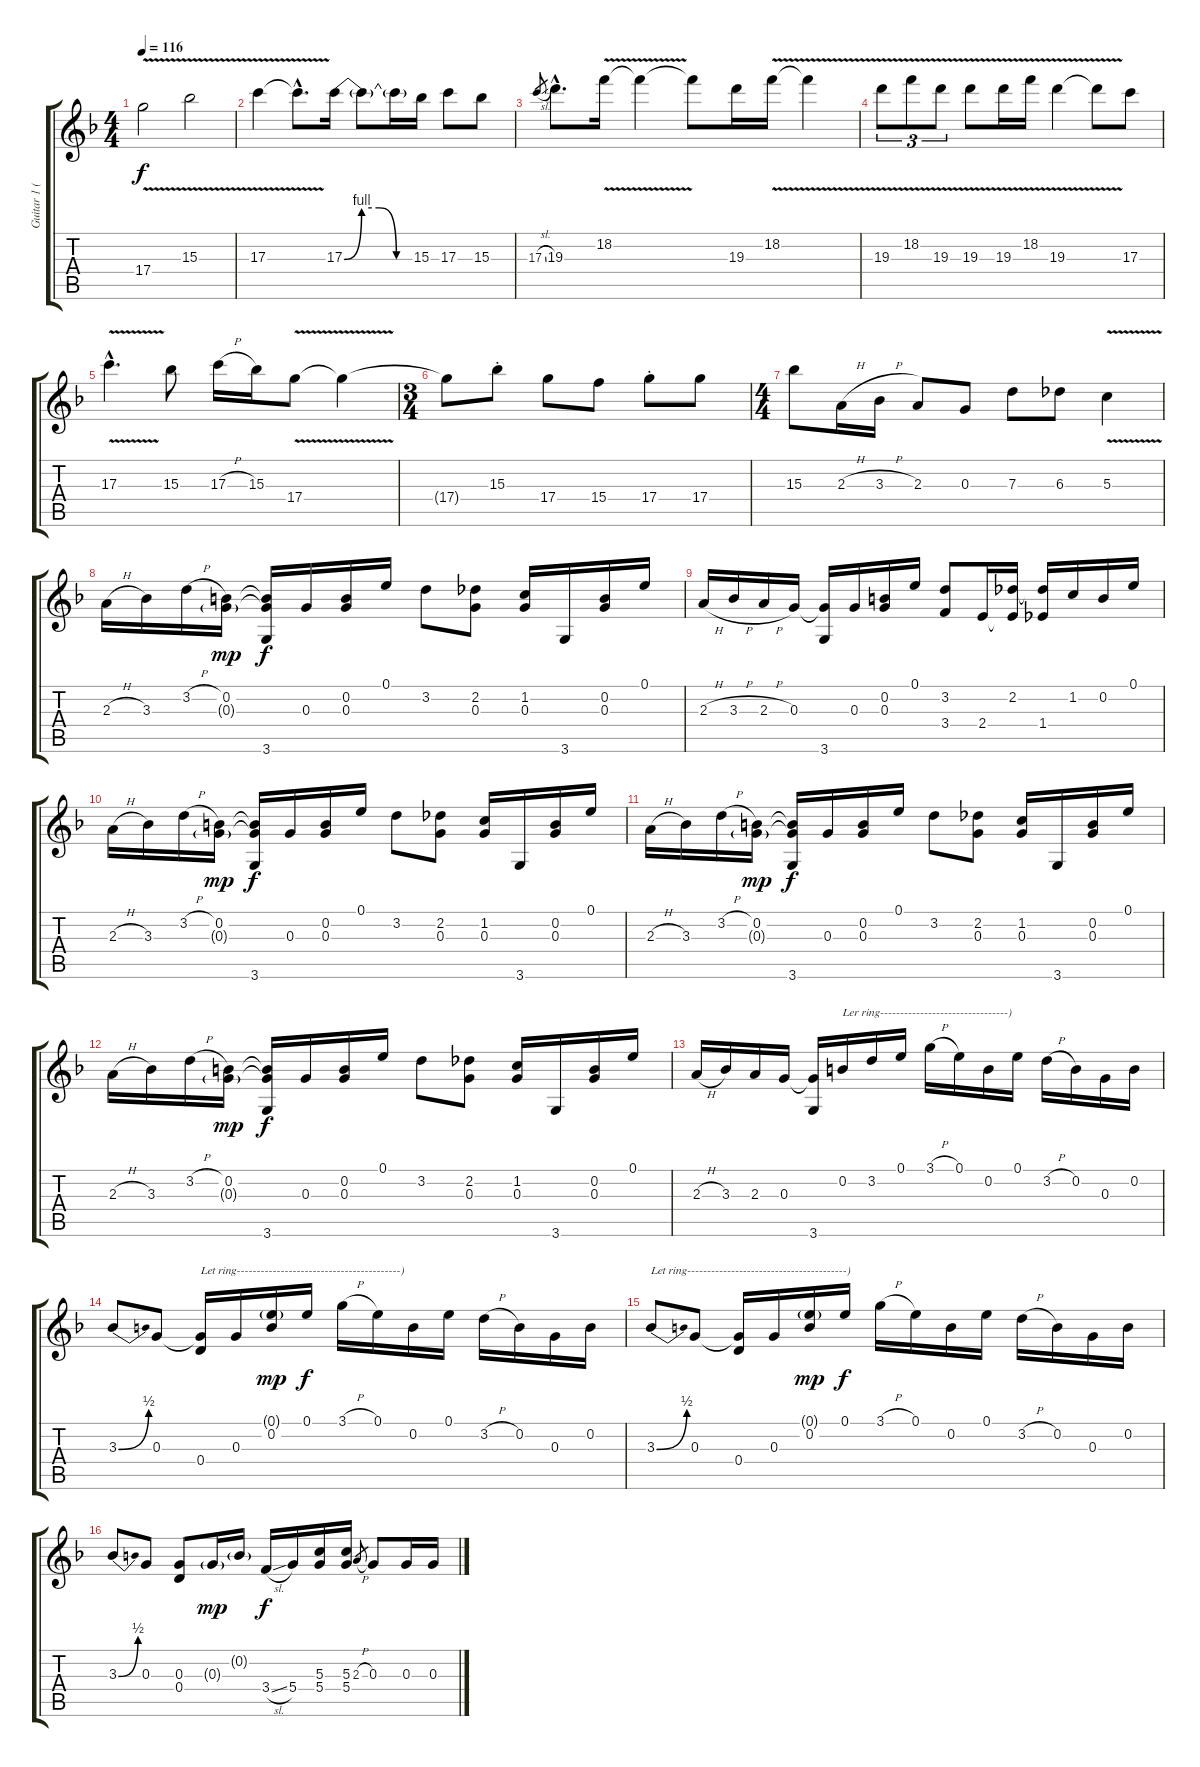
\track ("Guitar 1 (Left Channel)" "Guitar 1 (") {instrument overdrivenguitar}
\staff {score tabs}
\tuning (E4 B3 G3 D3 A2 E2) {hide}
\ts (4 4)
\tempo 116
\clef g2
\ks f
17.4{v}.2{dy f} 15.3{v}.2 |
17.3{v}.4 17.3{hac t}.8{d} 17.3{be (custom 0 0 15 4 30 4 45 0 60 0)}.16 17.3{t}.8 17.3{t}.16 15.3.16 17.3.8 15.3.8 |
17.3{sl}.8{gr} 19.3{hac}.8{d} 18.2{v}.16 18.2{t}.4 18.2{t}.8 19.3.16 18.2{v}.16 18.2{t}.4 |
19.3{v}.8{tu (3 2)} 18.2{v}.8{tu (3 2)} 19.3{v}.8{tu (3 2)} 19.3{v}.8 19.3{v}.16 18.2{v}.16 19.3{v}.4 19.3{t}.8 17.3.8 |
17.3{v hac}.4{d} 15.3.8 17.3{h}.16 15.3.16 17.4{v}.8 17.4{t}.4 |
\ts (3 4)
17.4{t}.8 15.3{st}.8 17.4.8 15.4.8 17.4{st}.8 17.4.8 |
\ts (4 4)
15.3.8 2.3{h}.16 3.3{h}.16 2.3.8 0.3.8 7.3.8 6.3.8 5.3{v}.4 |
2.3{h}.16 3.3.16 3.2{h}.16 (0.2 0.3{g}).16{dy mp} (0.2{t} 0.3{t} 3.6).16{dy f} 0.3.16 (0.2 0.3).16 0.1.16 3.2.8 (2.2 0.3).8 (1.2 0.3).16 3.6.16 (0.2 0.3).16 0.1.16 |
2.3{h}.16 3.3{h}.16 2.3{h}.16 0.3.16 (0.3{t} 3.6).16 0.3.16 (0.2 0.3).16 0.1.16 (3.2 3.4).8 2.4.16 (2.2 2.4{t}).16 (2.2{t} 1.4).16 1.2.16 0.2.16 0.1.16 |
2.3{h}.16 3.3.16 3.2{h}.16 (0.2 0.3{g}).16{dy mp} (0.2{t} 0.3{t} 3.6).16{dy f} 0.3.16 (0.2 0.3).16 0.1.16 3.2.8 (2.2 0.3).8 (1.2 0.3).16 3.6.16 (0.2 0.3).16 0.1.16 |
2.3{h}.16 3.3.16 3.2{h}.16 (0.2 0.3{g}).16{dy mp} (0.2{t} 0.3{t} 3.6).16{dy f} 0.3.16 (0.2 0.3).16 0.1.16 3.2.8 (2.2 0.3).8 (1.2 0.3).16 3.6.16 (0.2 0.3).16 0.1.16 |
2.3{h}.16 3.3.16 3.2{h}.16 (0.2 0.3{g}).16{dy mp} (0.2{t} 0.3{t} 3.6).16{dy f} 0.3.16 (0.2 0.3).16 0.1.16 3.2.8 (2.2 0.3).8 (1.2 0.3).16 3.6.16 (0.2 0.3).16 0.1.16 |
2.3{h}.16 3.3.16 2.3.16 0.3.16 (0.3{t} 3.6).16 0.2.16{txt "Ler ring--------------------------------)"} 3.2.16 0.1.16 3.1{h}.16 0.1.16 0.2.16 0.1.16 3.2{h}.16 0.2.16 0.3.16 0.2.16 |
3.3{be (bend 0 0 60 2)}.8 0.3.8 (0.3{t} 0.4).16{txt "Let ring-----------------------------------------)"} 0.3.16 (0.1{g} 0.2).16{dy mp} 0.1.16{dy f} 3.1{h}.16 0.1.16 0.2.16 0.1.16 3.2{h}.16 0.2.16 0.3.16 0.2.16 |
3.3{be (bend 0 0 60 2)}.8{txt "Let ring----------------------------------------) "} 0.3.8 (0.3{t} 0.4).16 0.3.16 (0.1{g} 0.2).16{dy mp} 0.1.16{dy f} 3.1{h}.16 0.1.16 0.2.16 0.1.16 3.2{h}.16 0.2.16 0.3.16 0.2.16 |
3.3{be (bend 0 0 60 2)}.8 0.3.8 (0.3 0.4).8 0.3{g}.16{dy mp} 0.2{g}.16 3.4{sl}.16{dy f} 5.4.16 (5.3 5.4).16 (5.3 5.4).16 2.3{h}.8{gr} 0.3.8 0.3.16 0.3.16
